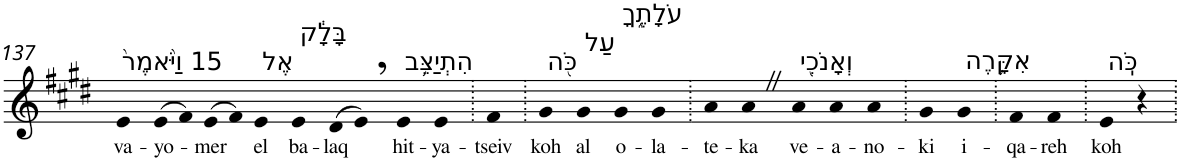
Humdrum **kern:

**kern	**text
*part1	*part1
*staff1	*staff1
*I"Piano	*
*I'Pno	*
!!LO:PB:g=z
*clefG2	*
*k[f#c#g#d#]	*
*E:	*
=137	=137
!LO:TX:a:t=15 וַיֹּ֙אמֶר֙	!
!	!LO:LY:b
4e	va-
!	!LO:LY:b
(>8e	-yo-
8f#)	.
!	!LO:LY:b
(>8e	-mer
8f#)	.
!LO:TX:a:t=אֶל	!
!	!LO:LY:b
4e	el
!LO:TX:a:t=בָּלָ֔ק	!
!	!LO:LY:b
4e	ba-
!	!LO:LY:b
(>8d#	-laq
8e,)	.
!LO:TX:a:t=הִתְיַצֵּ֥ב	!
!	!LO:LY:b
4e	hit-
!	!LO:LY:b
4e	-ya-
=138.	=138.
!	!LO:LY:b
4f#	-tseiv
=139.	=139.
!LO:TX:a:t=כֹּ֖ה	!
!	!LO:LY:b
4g#	koh
!LO:TX:a:t=עַל	!
!	!LO:LY:b
4g#	al
!LO:TX:a:t=עֹלָתֶ֑ךָ	!
!	!LO:LY:b
4g#	o-
!	!LO:LY:b
4g#	-la-
=140.	=140.
!	!LO:LY:b
4a	-te-
!	!LO:LY:b
4aZ	-ka
!LO:TX:a:t=וְאָנֹכִ֖י	!
!	!LO:LY:b
4a	ve-
!	!LO:LY:b
4a	-a-
!	!LO:LY:b
4a	-no-
=141.	=141.
!	!LO:LY:b
4g#	-ki
!LO:TX:a:t=אִקָּ֥רֶה	!
!	!LO:LY:b
4g#	i-
=142.	=142.
!	!LO:LY:b
4f#	-qa-
!	!LO:LY:b
4f#	-reh
=143.	=143.
!LO:TX:a:t=כֹּֽה	!
!	!LO:LY:b
4e	koh
4r	.
=.	=.
*-	*-
